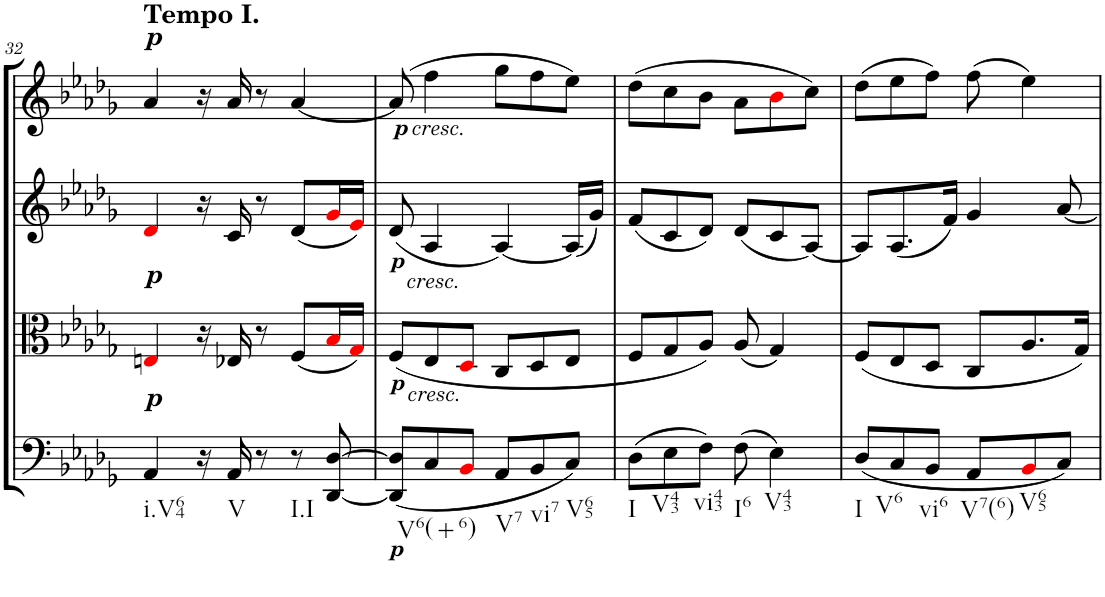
**kern	**kern	**kern	**kern
*part4	*part3	*part2	*part1
*staff4	*staff3	*staff2	*staff1
*I"Cello	*I"Viola	*I"2nd Violin	*I"1st Violin
*	*I'Vla	*I'Vln	*I'Vln
!!LO:PB:g=z
*clefC4	*clefC3	*clefG2	*clefG2
*k[b-e-a-d-g-]	*k[b-e-a-d-g-]	*k[b-e-a-d-g-]	*k[b-e-a-d-g-]
*D-:	*D-:	*D-:	*D-:
*M6/8	*M6/8	*M6/8	*M6/8
=32	=32	=32	=32
!	!	!	!LO:TX:a:B:t=Tempo I.
!	!	!	!LO:TX:a:Bi:t=p
!	!LO:TX:a:Bi:t=p	!	!
!LO:TX:a:Bi:t=p	!	!	!
!LO:TX:b:t=i.V64	!	!	!
4AA-/	4Eni/	4d-i/	4a-/
16r	16r	16r	16r
!LO:TX:b:t=V	!	!	!
16AA-/	16E-X/	16c/	16a-/
8r	8r	8r	8r
!LO:TX:b:t=I.I	!	!	!
8r	(8F/L	(8d-/L	[4a-/
[8DD-/ [8D-/	16B-i/L	16g-i/L	.
.	16G-i/JJ)	16e-i/JJ)	.
=33	=33	=33	=33
!	!	!	!LO:TX:b:i:t=cresc.
!	!	!	!LO:TX:b:Bi:t=p
!	!	!LO:TX:b:Bi:t=p	!
!	!LO:TX:b:Bi:t=p	!	!
!	!LO:TX:a:i:t=cresc.	!	!
!	!LO:TX:b:i:t=cresc.	!	!
!LO:TX:b:Bi:t=p	!	!	!
(8DD-/] 8D-/]L	(8F/L	(8d-/	(8a-/]
!LO:TX:b:t=V6(+6)	!	!	!
8C/	8E-/	4A-/	4ff\
8BB-i/J	8D-i/J	.	.
!LO:TX:b:t=V7	!	!	!
8AA-/L	8C/L	[4A-/)	8gg-\L
!LO:TX:b:t=vi7	!	!	!
8BB-/	8D-/	.	8ff\
!LO:TX:b:t=V65	!	!	!
8C/J)	8E-/J	(16A-/LL]	8ee-\J)
.	.	16g-/JJ)	.
=34	=34	=34	=34
!LO:TX:b:t=I	!	!	!
(8D-\L	8F/L	(8f/L	(8dd-\L
!LO:TX:b:t=V43	!	!	!
8E-\	8G-/	8c/	8cc\
!LO:TX:b:t=vi43	!	!	!
8F\J)	8A-/J)	8d-/J)	8b-\J
!LO:TX:b:t=I6	!	!	!
(8F\	(8A-/	(8d-/L	8a-\L
!LO:TX:b:t=V43	!	!	!
4E-\)	4G-/)	8c/	8b-i\
.	.	[8A-/J)	8cc\J)
=35	=35	=35	=35
!LO:TX:b:t=I	!	!	!
(8D-/L	(8F/L	8A-/L]	(8dd-\L
!LO:TX:b:t=V6	!	!	!
8C/	8E-/	(8.A-/	8ee-\
!LO:TX:b:t=vi6	!	!	!
8BB-/J	8D-/J	.	8ff\J)
.	.	16f/Jk)	.
!LO:TX:b:t=V7(6)	!	!	!
8AA-/L	8C/L	4g-/	(8ff\
!LO:TX:b:t=V65	!	!	!
8BB-i/	8.A-/	.	4ee-\)
8C/J)	.	[8a-/	.
.	16G-/Jk)	.	.
=	=	=	=
*-	*-	*-	*-
